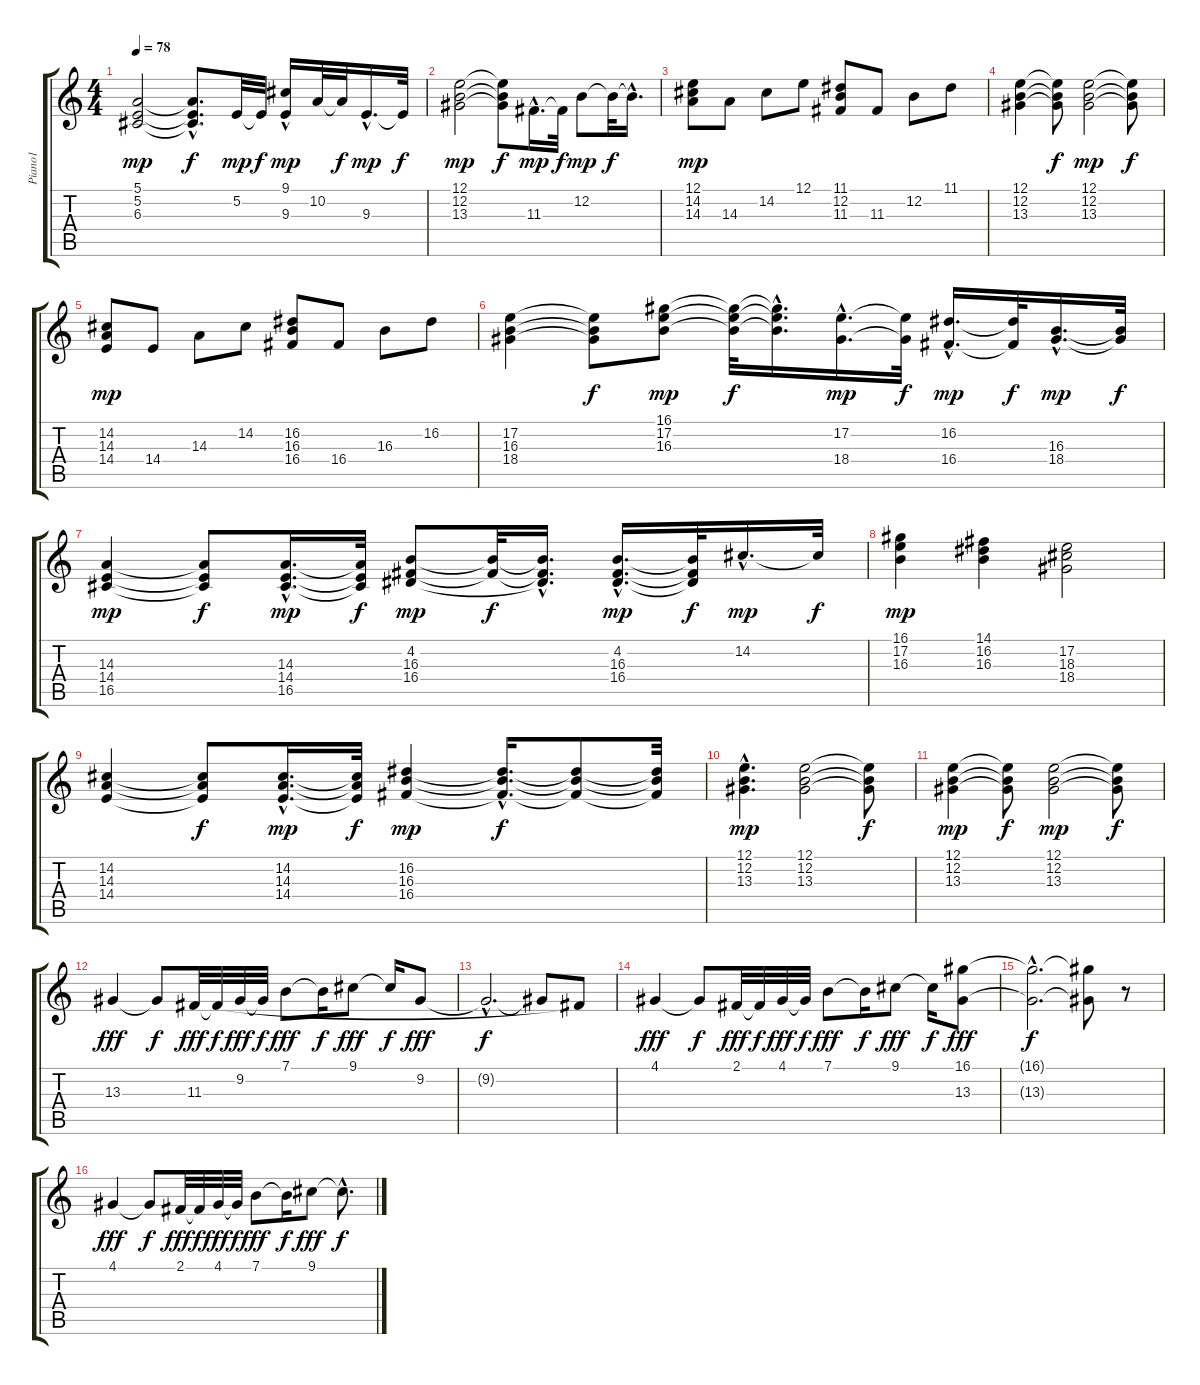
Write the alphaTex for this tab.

\track ("Piano1" "Piano1") {instrument brightacousticpiano}
\staff {score tabs}
\tuning (E4 B3 G3 D3 A2 E2) {hide}
\ts (4 4)
\tempo 78
\clef g2
\ks c
(5.1 5.2 6.3).2{dy mp} (5.1{hac t} 5.2{hac t} 6.3{hac t}).8{d dy f} 5.2.32{dy mp} 5.2{t}.32{dy f} (9.1{hac} 9.3).16{dy mp} 10.2.32 10.2{t}.32{dy f} 9.3{hac}.16{d dy mp} 9.3{t}.32{dy f} |
(12.1 12.2 13.3).2{dy mp} (12.1{t} 12.2{t} 13.3{t}).8{dy f} 11.3{hac}.16{d dy mp} 11.3{t}.32{dy f} 12.2.8{dy mp} 12.2{t}.32{dy f} 12.2{hac t}.16{d} |
(12.1 14.2 14.3).8{dy mp} 14.3.8 14.2.8 12.1.8 (11.1 12.2 11.3).8 11.3.8 12.2.8 11.1.8 |
(12.1 12.2 13.3).4 (12.1{t} 12.2{t} 13.3{t}).8{dy f} (12.1 12.2 13.3).2{dy mp} (12.1{t} 12.2{t} 13.3{t}).8{dy f} |
(14.2 14.3 14.4).8{dy mp} 14.4.8 14.3.8 14.2.8 (16.2 16.3 16.4).8 16.4.8 16.3.8 16.2.8 |
(17.2 16.3 18.4).4 (17.2{t} 16.3{t} 18.4{t}).8{dy f} (16.1 17.2 16.3).8{dy mp} (16.1{t} 17.2{t} 16.3{t}).32{dy f} (16.1{hac t} 17.2{hac t} 16.3{hac t}).16{d} (17.2{hac} 18.4{hac}).16{d dy mp} (17.2{t} 18.4{t}).32{dy f} (16.2{hac} 16.4{hac}).16{d dy mp} (16.2{t} 16.4{t}).32{dy f} (16.3{hac} 18.4{hac}).16{d dy mp} (16.3{t} 18.4{t}).32{dy f} |
(14.3 14.4 16.5).4{dy mp} (14.3{t} 14.4{t} 16.5{t}).8{dy f} (14.3{hac} 14.4{hac} 16.5{hac}).16{d dy mp} (14.3{t} 14.4{t} 16.5{t}).32{dy f} (4.2 16.3 16.4).8{dy mp} (16.3{t} 16.4{t}).32{dy f} (4.2{hac t} 16.3{hac t} 16.4{hac t}).16{d} (4.2{hac} 16.3{hac} 16.4{hac}).16{d dy mp} (4.2{t} 16.3{t} 16.4{t}).32{dy f} 14.2{hac}.16{d dy mp} 14.2{t}.32{dy f} |
(16.1 17.2 16.3).4{dy mp} (14.1 16.2 16.3).4 (17.2 18.3 18.4).2 |
(14.2 14.3 14.4).4 (14.2{t} 14.3{t} 14.4{t}).8{dy f} (14.2{hac} 14.3{hac} 14.4{hac}).16{d dy mp} (14.2{t} 14.3{t} 14.4{t}).32{dy f} (16.2 16.3 16.4).4{dy mp} (16.2{hac t} 16.3{hac t} 16.4{hac t}).16{d dy f} (16.2{t} 16.3{t} 16.4{t}).8 (16.2{t} 16.3{t} 16.4{t}).32 |
(12.1{hac} 12.2{hac} 13.3{hac}).4{d dy mp} (12.1 12.2 13.3).2 (12.1{t} 12.2{t} 13.3{t}).8{dy f} |
(12.1 12.2 13.3).4{dy mp} (12.1{t} 12.2{t} 13.3{t}).8{dy f} (12.1 12.2 13.3).2{dy mp} (12.1{t} 12.2{t} 13.3{t}).8{dy f} |
13.3.4{dy fff} 13.3{t}.8{dy f} 11.3.32{dy fff} 11.3{t}.32{dy f} 9.2.32{dy fff} 9.2{t}.32{dy f} 7.1.8{dy fff} 7.1{t}.16{dy f} 9.1.8{dy fff} 9.1{t}.16{dy f} 9.2.8{dy fff} |
9.2{hac t}.2{d dy f} 9.2{t}.8 11.3{t}.8 |
4.1.4{dy fff} 4.1{t}.8{dy f} 2.1.32{dy fff} 2.1{t}.32{dy f} 4.1.32{dy fff} 4.1{t}.32{dy f} 7.1.8{dy fff} 7.1{t}.16{dy f} 9.1.8{dy fff} 9.1{t}.16{dy f} (16.1 13.3).8{dy fff} |
(16.1{hac t} 13.3{hac t}).2{d dy f} (16.1{t} 13.3{t}).8 r.8 |
4.1.4{dy fff} 4.1{t}.8{dy f} 2.1.32{dy fff} 2.1{t}.32{dy f} 4.1.32{dy fff} 4.1{t}.32{dy f} 7.1.8{dy fff} 7.1{t}.16{dy f} 9.1.8{dy fff} 9.1{hac t}.8{d dy f}
